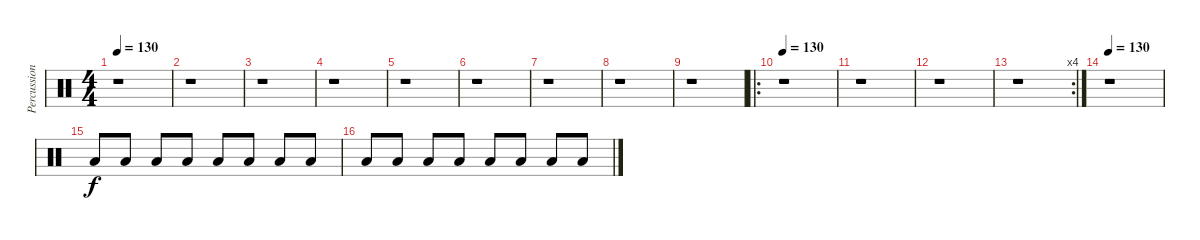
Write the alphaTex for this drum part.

\track ("Percussion" "Percussion") {instrument percussion}
\staff {score}
\articulation defaults
\ts (4 4)
\tempo 130
\clef neutral
\ks c
r.1{dy f} |
r.1 |
r.1 |
r.1 |
r.1 |
r.1 |
r.1 |
r.1 |
r.1 |
\ro
\tempo 130
r.1 |
r.1 |
r.1 |
\rc 4
r.1 |
\tempo 130
r.1 |
"Low Tom (hit)".8{volume 1} "Low Tom (hit)".8{volume 10} "Low Tom (hit)".8 "Low Tom (hit)".8 "Low Tom (hit)".8 "Low Tom (hit)".8 "Low Tom (hit)".8 "Low Tom (hit)".8 |
"Low Tom (hit)".8 "Low Tom (hit)".8 "Low Tom (hit)".8 "Low Tom (hit)".8 "Low Tom (hit)".8 "Low Tom (hit)".8 "Low Tom (hit)".8 "Low Tom (hit)".8
